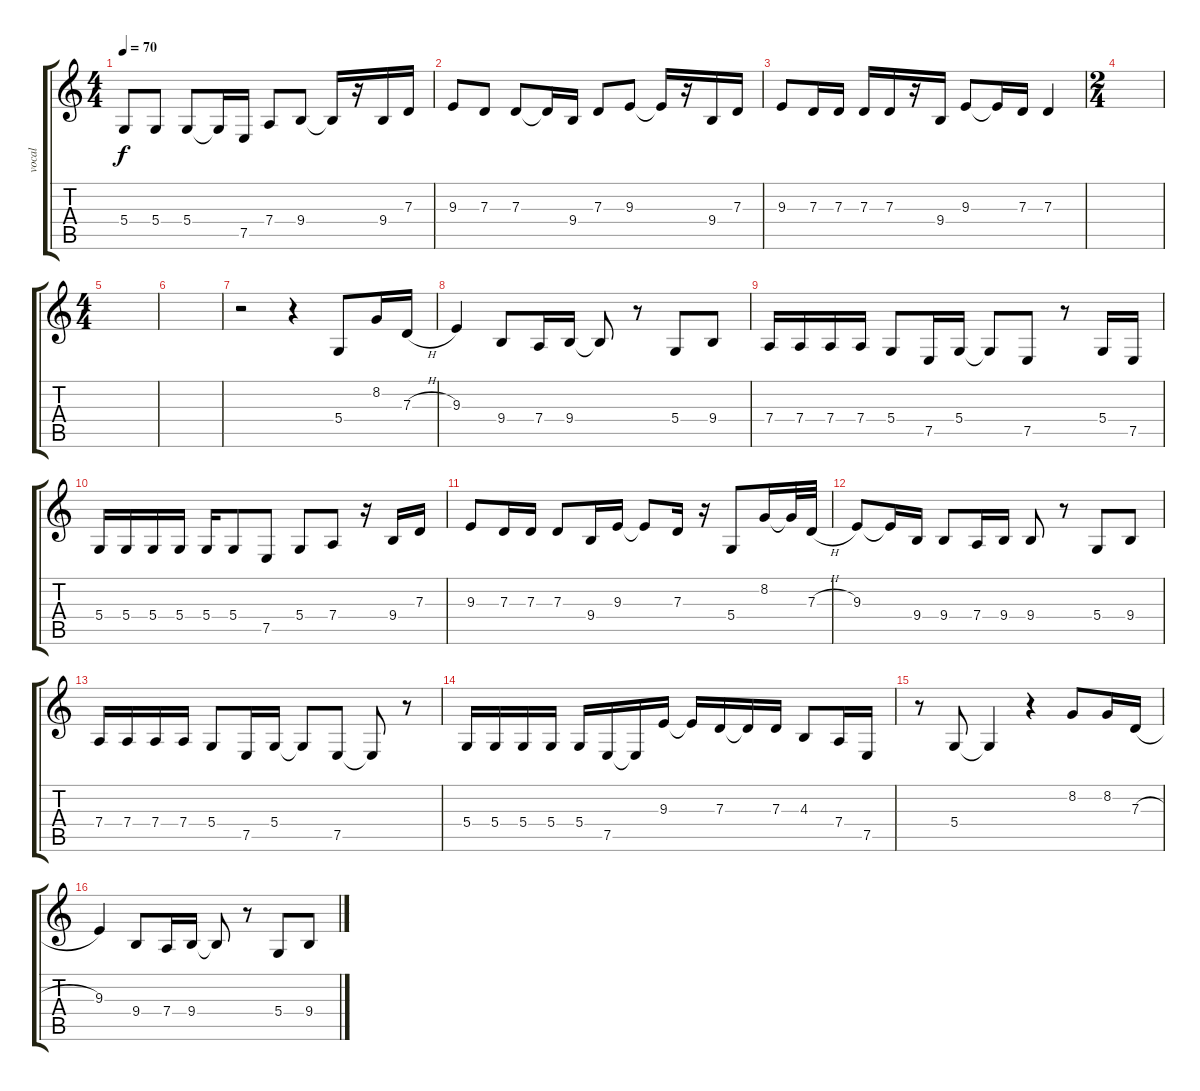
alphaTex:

\track ("vocal" "vocal") {instrument lead6voice}
\staff {score tabs}
\tuning (E4 B3 G3 D3 A2 E2) {hide}
\ts (4 4)
\tempo 70
\clef g2
\ks c
5.4.8{dy f} 5.4.8 5.4.8 5.4{t}.16 7.5.16 7.4.8 9.4.8 9.4{t}.16 r.16 9.4.16 7.3.16 |
9.3.8 7.3.8 7.3.8 7.3{t}.16 9.4.16 7.3.8 9.3.8 9.3{t}.16 r.16 9.4.16 7.3.16 |
9.3.8 7.3.16 7.3.16 7.3.16 7.3.16 r.16 9.4.16 9.3.8 9.3{t}.16 7.3.16 7.3.4 |
\ts (2 4)
|
\ts (4 4)
|
|
r.2 r.4 5.4.8 8.2.16 7.3{h}.16 |
9.3.4 9.4.8 7.4.16 9.4.16 9.4{t}.8 r.8 5.4.8 9.4.8 |
7.4.16 7.4.16 7.4.16 7.4.16 5.4.8 7.5.16 5.4.16 5.4{t}.8 7.5.8 r.8 5.4.16 7.5.16 |
5.4.16 5.4.16 5.4.16 5.4.16 5.4.16 5.4.8 7.5.8 5.4.8 7.4.8 r.16 9.4.16 7.3.16 |
9.3.8 7.3.16 7.3.16 7.3.8 9.4.16 9.3.16 9.3{t}.8 7.3.16 r.16 5.4.8 8.2.16 8.2{t}.32 7.3{h}.32 |
9.3.8 9.3{t}.16 9.4.16 9.4.8 7.4.16 9.4.16 9.4.8 r.8 5.4.8 9.4.8 |
7.4.16 7.4.16 7.4.16 7.4.16 5.4.8 7.5.16 5.4.16 5.4{t}.8 7.5.8 7.5{t}.8 r.8 |
5.4.16 5.4.16 5.4.16 5.4.16 5.4.16 7.5.16 7.5{t}.16 9.3.16 9.3{t}.16 7.3.16 7.3{t}.16 7.3.16 4.3.8 7.4.16 7.5.16 |
r.8 5.4.8 5.4{t}.4 r.4 8.2.8 8.2.16 7.3{h}.16 |
9.3.4 9.4.8 7.4.16 9.4.16 9.4{t}.8 r.8 5.4.8 9.4.8
